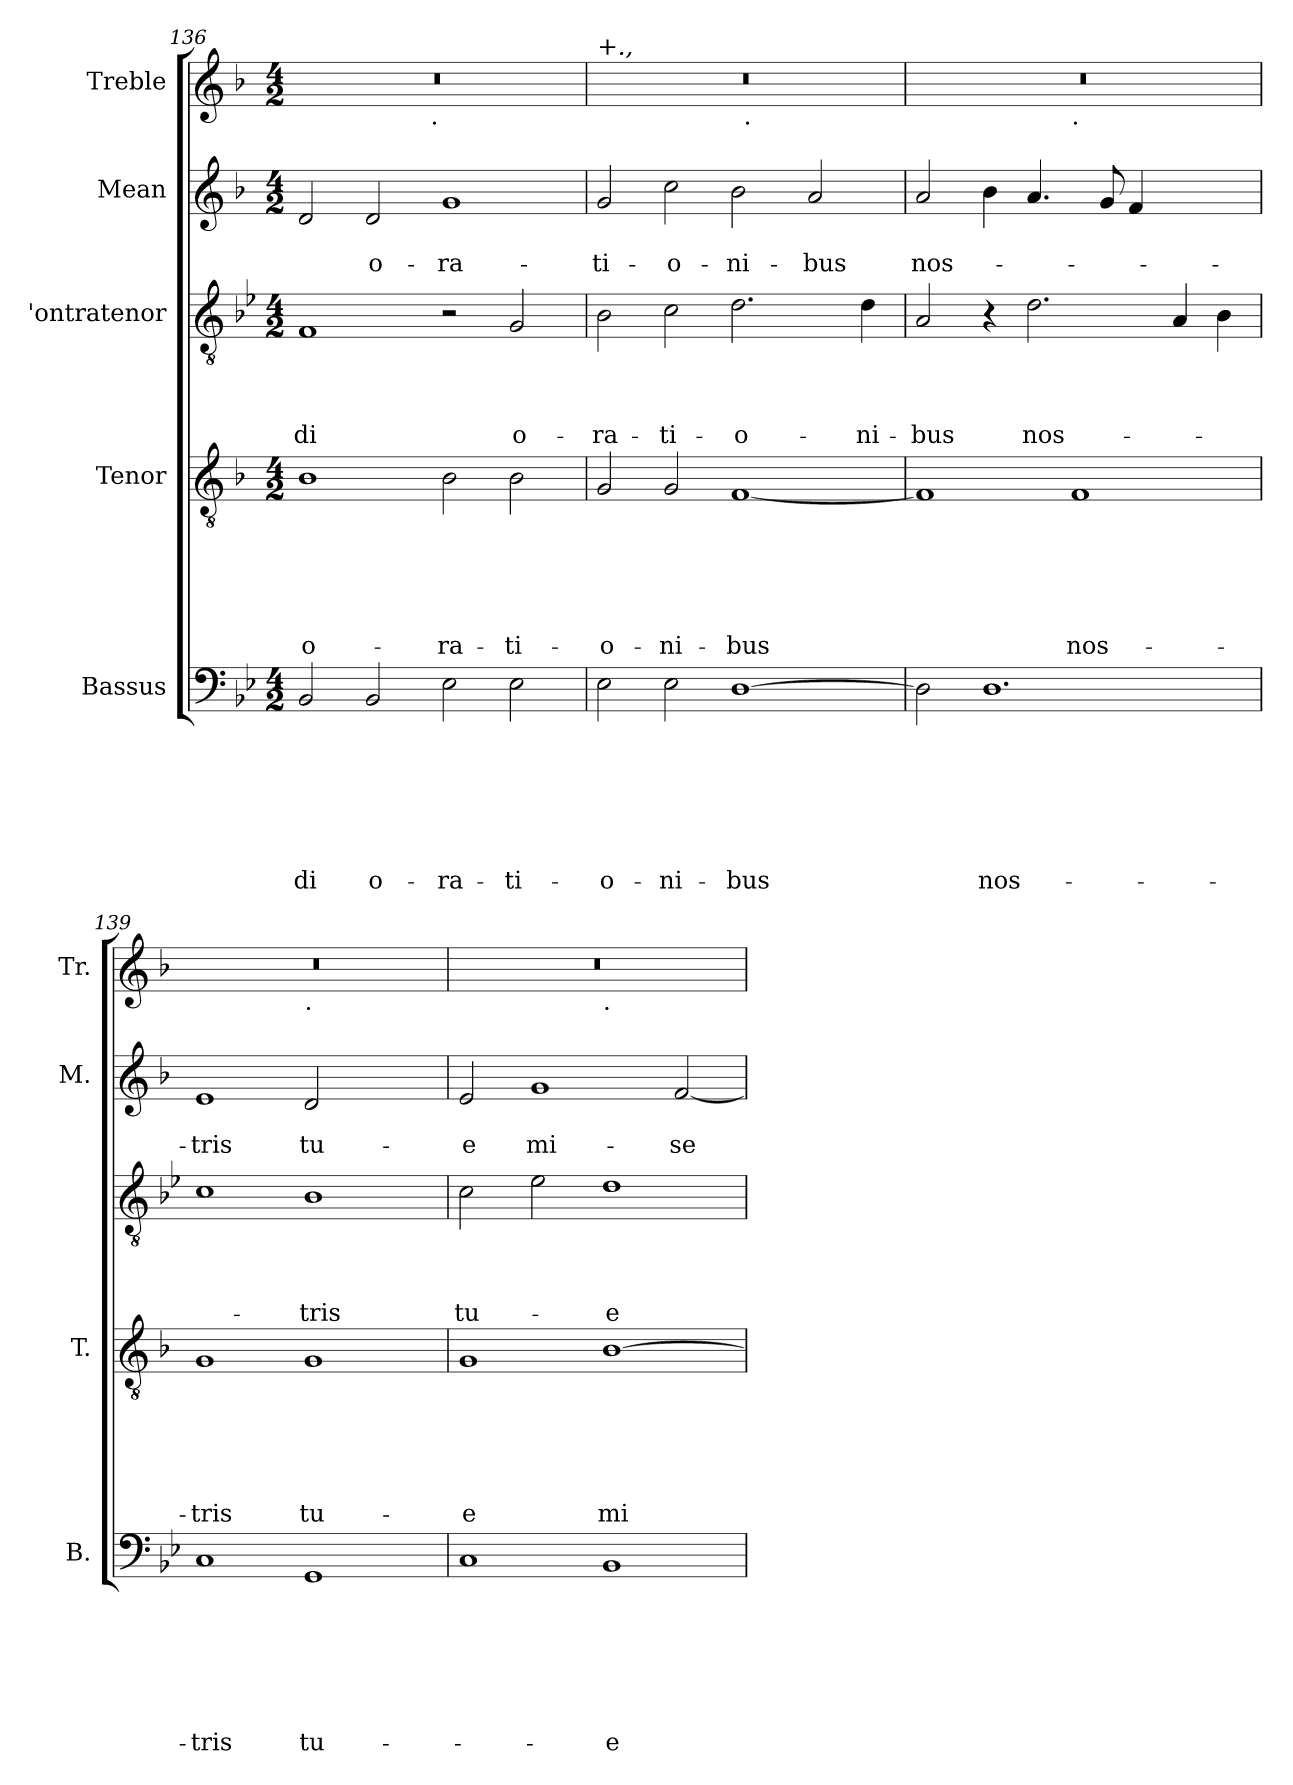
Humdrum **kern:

**kern	**text	**text	**text	**text	**text	**text	**text	**kern	**text	**text	**text	**text	**text	**text	**kern	**text	**text	**text	**text	**kern	**text	**text	**kern
*part5	*part5	*part5	*part5	*part5	*part5	*part5	*part5	*part4	*part4	*part4	*part4	*part4	*part4	*part4	*part3	*part3	*part3	*part3	*part3	*part2	*part2	*part2	*part1
*staff5	*staff5	*staff5	*staff5	*staff5	*staff5	*staff5	*staff5	*staff4	*staff4	*staff4	*staff4	*staff4	*staff4	*staff4	*staff3	*staff3	*staff3	*staff3	*staff3	*staff2	*staff2	*staff2	*staff1
*I"Bassus	*	*	*	*	*	*	*	*I"Tenor	*	*	*	*	*	*	*I"'ontratenor	*	*	*	*	*I"Mean	*	*	*I"Treble
*I'B.	*	*	*	*	*	*	*	*I'T.	*	*	*	*	*	*	*	*	*	*	*	*I'M.	*	*	*I'Tr.
*clefF4	*	*	*	*	*	*	*	*clefGv2	*	*	*	*	*	*	*clefGv2	*	*	*	*	*clefG2	*	*	*clefG2
*	*	*	*	*	*	*	*	*ITrd-3c-5	*	*	*	*	*	*	*	*	*	*	*	*ITrd-3c-5	*	*	*ITrd-3c-5
*k[b-e-]	*	*	*	*	*	*	*	*k[b-e-]	*	*	*	*	*	*	*k[b-e-]	*	*	*	*	*k[b-e-]	*	*	*k[b-e-]
*B-:	*	*	*	*	*	*	*	*B-:	*	*	*	*	*	*	*B-:	*	*	*	*	*B-:	*	*	*B-:
*M4/2	*	*	*	*	*	*	*	*M4/2	*	*	*	*	*	*	*M4/2	*	*	*	*	*M4/2	*	*	*M4/2
=136	=136	=136	=136	=136	=136	=136	=136	=136	=136	=136	=136	=136	=136	=136	=136	=136	=136	=136	=136	=136	=136	=136	=136
!	!	!	!	!	!	!	!LO:LY:b	!	!	!	!	!	!	!LO:LY:b:rj	!	!	!	!	!LO:LY:b	!	!	!	!
*	*	*	*	*	*	*	*	*	*	*	*	*	*	*	*	*	*	*	*	*	*	*	*^
2BB-/	.	.	.	.	.	.	-di	1e-	.	.	.	.	.	o-	1F	.	.	.	-di	2g/	.	.	0r	2ryy
!	!	!	!	!	!	!	!LO:LY:b	!	!	!	!	!	!	!	!	!	!	!	!	!	!	!LO:LY:b	!	!
2BB-/	.	.	.	.	.	.	o-	.	.	.	.	.	.	.	.	.	.	.	.	2g/	.	o-	.	4...ryy
!	!	!	!	!	!	!	!	!	!	!	!	!	!	!	!	!	!	!	!	!	!	!	!	!LO:TX:b:t=.
.	.	.	.	.	.	.	.	.	.	.	.	.	.	.	.	.	.	.	.	.	.	.	.	1ryy
!	!	!	!	!	!	!	!LO:LY:b	!	!	!	!	!	!	!LO:LY:b	!	!	!	!	!	!	!	!LO:LY:b	!	!
2E-\	.	.	.	.	.	.	-ra-	2e-\	.	.	.	.	.	-ra-	2r	.	.	.	.	1cc	.	-ra-	.	.
!	!	!	!	!	!	!	!LO:LY:b	!	!	!	!	!	!	!LO:LY:b	!	!	!	!	!LO:LY:b	!	!	!	!	!
2E-\	.	.	.	.	.	.	-ti-	2e-\	.	.	.	.	.	-ti-	2G/	.	.	.	o-	.	.	.	.	.
.	.	.	.	.	.	.	.	.	.	.	.	.	.	.	.	.	.	.	.	.	.	.	.	32ryy
!!LO:LB:g=z	!!
=137	=137	=137	=137	=137	=137	=137	=137	=137	=137	=137	=137	=137	=137	=137	=137	=137	=137	=137	=137	=137	=137	=137	=137	=137
!	!	!	!	!	!	!	!	!	!	!	!	!	!	!	!	!	!	!	!	!	!	!	!LO:TX:a:i:t=+.,	!
!	!	!	!	!	!	!	!LO:LY:b	!	!	!	!	!	!	!LO:LY:b	!	!	!	!	!LO:LY:b	!	!	!LO:LY:b	!	!
2E-\	.	.	.	.	.	.	-o-	2c/	.	.	.	.	.	-o-	2B-\	.	.	.	-ra-	2cc/	.	-ti-	0r	1ryy
!	!	!	!	!	!	!	!LO:LY:b	!	!	!	!	!	!	!LO:LY:b	!	!	!	!	!LO:LY:b	!	!	!LO:LY:b	!	!
2E-\	.	.	.	.	.	.	-ni-	2c/	.	.	.	.	.	-ni-	2c\	.	.	.	-ti-	2ff\	.	-o-	.	.
!	!	!	!	!	!	!	!LO:LY:b	!	!	!	!	!	!	!LO:LY:b	!	!	!	!	!LO:LY:b	!	!	!LO:LY:b	!	!
[>1D	.	.	.	.	.	.	-bus	[<1B-	.	.	.	.	.	-bus	2.d\	.	.	.	-o-	2ee-\	.	-ni-	.	32ryy
!	!	!	!	!	!	!	!	!	!	!	!	!	!	!	!	!	!	!	!	!	!	!	!	!LO:TX:b:t=.
.	.	.	.	.	.	.	.	.	.	.	.	.	.	.	.	.	.	.	.	.	.	.	.	2ryy
!	!	!	!	!	!	!	!	!	!	!	!	!	!	!	!	!	!	!	!	!	!	!LO:LY:b	!	!
.	.	.	.	.	.	.	.	.	.	.	.	.	.	.	.	.	.	.	.	2dd/	.	-bus	.	.
.	.	.	.	.	.	.	.	.	.	.	.	.	.	.	.	.	.	.	.	.	.	.	.	4...ryy
!	!	!	!	!	!	!	!	!	!	!	!	!	!	!	!	!	!	!	!LO:LY:b	!	!	!	!	!
.	.	.	.	.	.	.	.	.	.	.	.	.	.	.	4d\	.	.	.	-ni-	.	.	.	.	.
=138	=138	=138	=138	=138	=138	=138	=138	=138	=138	=138	=138	=138	=138	=138	=138	=138	=138	=138	=138	=138	=138	=138	=138	=138
!	!	!	!	!	!	!	!	!	!	!	!	!	!	!	!	!	!	!	!LO:LY:b	!	!	!LO:LY:b	!	!
2D\]	.	.	.	.	.	.	.	1B-]	.	.	.	.	.	.	2A/	.	.	.	-bus	2dd/	.	nos-	0r	1ryy
!	!	!	!	!	!	!	!LO:LY:b	!	!	!	!	!	!	!	!	!	!	!	!	!	!	!	!	!
1.D	.	.	.	.	.	.	nos-	.	.	.	.	.	.	.	4r	.	.	.	.	4ee-\	.	.	.	.
!	!	!	!	!	!	!	!	!	!	!	!	!	!	!	!	!	!	!	!LO:LY:b	!	!	!	!	!
.	.	.	.	.	.	.	.	.	.	.	.	.	.	.	2.d\	.	.	.	nos-	4.dd/	.	.	.	.
!	!	!	!	!	!	!	!	!	!	!	!	!	!	!	!	!	!	!	!	!	!	!	!	!LO:TX:b:t=.
!	!	!	!	!	!	!	!	!	!	!	!	!	!	!LO:LY:b	!	!	!	!	!	!	!	!	!	!
.	.	.	.	.	.	.	.	1B-	.	.	.	.	.	nos-	.	.	.	.	.	.	.	.	.	1ryy
.	.	.	.	.	.	.	.	.	.	.	.	.	.	.	.	.	.	.	.	8cc/	.	.	.	.
.	.	.	.	.	.	.	.	.	.	.	.	.	.	.	.	.	.	.	.	4b-/	.	.	.	.
.	.	.	.	.	.	.	.	.	.	.	.	.	.	.	4A/	.	.	.	.	2ryy	.	.	.	.
.	.	.	.	.	.	.	.	.	.	.	.	.	.	.	4B-\	.	.	.	.	.	.	.	.	.
=139	=139	=139	=139	=139	=139	=139	=139	=139	=139	=139	=139	=139	=139	=139	=139	=139	=139	=139	=139	=139	=139	=139	=139	=139
!	!	!	!	!	!	!	!LO:LY:b	!	!	!	!	!	!	!LO:LY:b	!	!	!	!	!	!	!	!LO:LY:b	!	!
1C	.	.	.	.	.	.	-tris	1c	.	.	.	.	.	-tris	1c	.	.	.	.	1a	.	-tris	0r	1ryy
!	!	!	!	!	!	!	!	!	!	!	!	!	!	!	!	!	!	!	!	!	!	!	!	!LO:TX:b:t=.
!	!	!	!	!	!	!	!LO:LY:b	!	!	!	!	!	!	!LO:LY:b	!	!	!	!	!LO:LY:b	!	!	!LO:LY:b	!	!
1GG	.	.	.	.	.	.	tu-	1c	.	.	.	.	.	tu-	1B-	.	.	.	-tris	2g/	.	tu-	.	1ryy
.	.	.	.	.	.	.	.	.	.	.	.	.	.	.	.	.	.	.	.	2ryy	.	.	.	.
=140	=140	=140	=140	=140	=140	=140	=140	=140	=140	=140	=140	=140	=140	=140	=140	=140	=140	=140	=140	=140	=140	=140	=140	=140
!	!	!	!	!	!	!	!	!	!	!	!	!	!	!LO:LY:b:rj	!	!	!	!	!LO:LY:b	!	!	!LO:LY:b	!	!
1C	.	.	.	.	.	.	.	1c	.	.	.	.	.	-e	2c\	.	.	.	tu-	2a/	.	-e	0r	1ryy
!	!	!	!	!	!	!	!	!	!	!	!	!	!	!	!	!	!	!	!	!	!	!LO:LY:b	!	!
.	.	.	.	.	.	.	.	.	.	.	.	.	.	.	2e-\	.	.	.	.	1cc	.	mi-	.	.
!	!	!	!	!	!	!	!	!	!	!	!	!	!	!	!	!	!	!	!	!	!	!	!	!LO:TX:b:t=.
!	!	!	!	!	!	!	!LO:LY:b:rj	!	!	!	!	!	!	!LO:LY:b	!	!	!	!	!LO:LY:b:rj	!	!	!	!	!
1BB-	.	.	.	.	.	.	-e	[>1e-	.	.	.	.	.	mi-	1d	.	.	.	-e	.	.	.	.	1ryy
!	!	!	!	!	!	!	!	!	!	!	!	!	!	!	!	!	!	!	!	!	!	!LO:LY:b	!	!
.	.	.	.	.	.	.	.	.	.	.	.	.	.	.	.	.	.	.	.	[>2b-/	.	-se-	.	.
*	*	*	*	*	*	*	*	*	*	*	*	*	*	*	*	*	*	*	*	*	*	*	*v	*v
=	=	=	=	=	=	=	=	=	=	=	=	=	=	=	=	=	=	=	=	=	=	=	=
*-	*-	*-	*-	*-	*-	*-	*-	*-	*-	*-	*-	*-	*-	*-	*-	*-	*-	*-	*-	*-	*-	*-	*-
